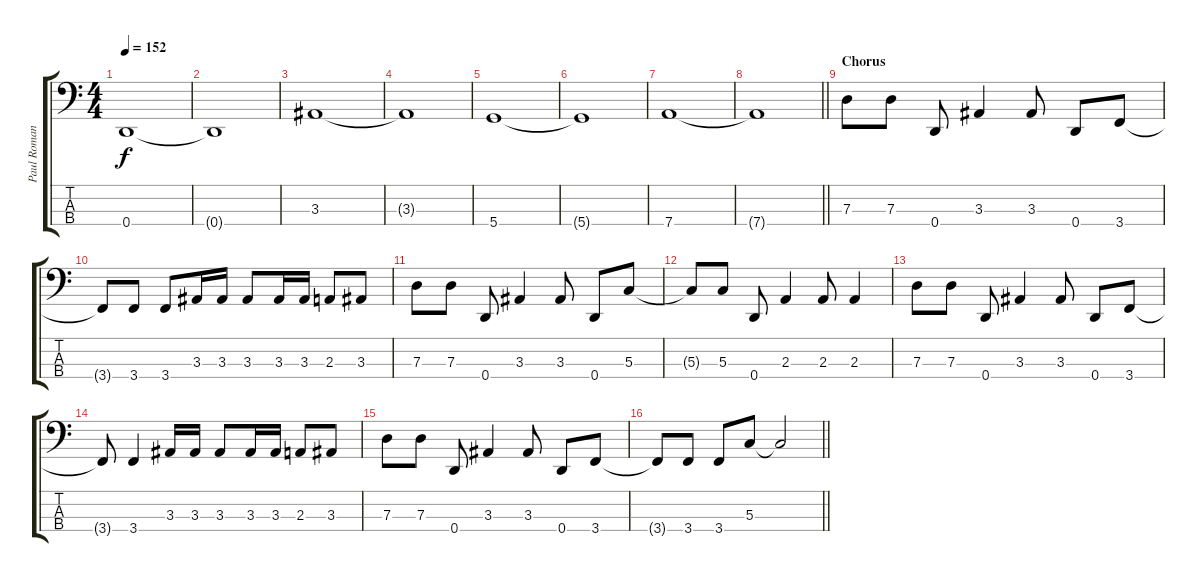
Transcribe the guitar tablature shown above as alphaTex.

\track ("Paul Romanko" "Paul Roman") {instrument electricbasspick}
\staff {score tabs}
\tuning (F2 C2 G1 D1) {hide}
\ts (4 4)
\tempo 152
\clef f4
\ks c
0.4.1{dy f} |
0.4{t}.1 |
3.3.1 |
3.3{t}.1 |
5.4.1 |
5.4{t}.1 |
7.4.1 |
\barLineRight lightlight
7.4{t}.1 |
\section ("" "Chorus")
7.3.8 7.3.8 0.4.8 3.3.4 3.3.8 0.4.8 3.4.8 |
3.4{t}.8 3.4.8 3.4.8 3.3.16 3.3.16 3.3.8 3.3.16 3.3.16 2.3.8 3.3.8 |
7.3.8 7.3.8 0.4.8 3.3.4 3.3.8 0.4.8 5.3.8 |
5.3{t}.8 5.3.8 0.4.8 2.3.4 2.3.8 2.3.4 |
7.3.8 7.3.8 0.4.8 3.3.4 3.3.8 0.4.8 3.4.8 |
3.4{t}.8 3.4.4 3.3.16 3.3.16 3.3.8 3.3.16 3.3.16 2.3.8 3.3.8 |
7.3.8 7.3.8 0.4.8 3.3.4 3.3.8 0.4.8 3.4.8 |
\barLineRight lightlight
3.4{t}.8 3.4.8 3.4.8 5.3.8 5.3{t}.2
